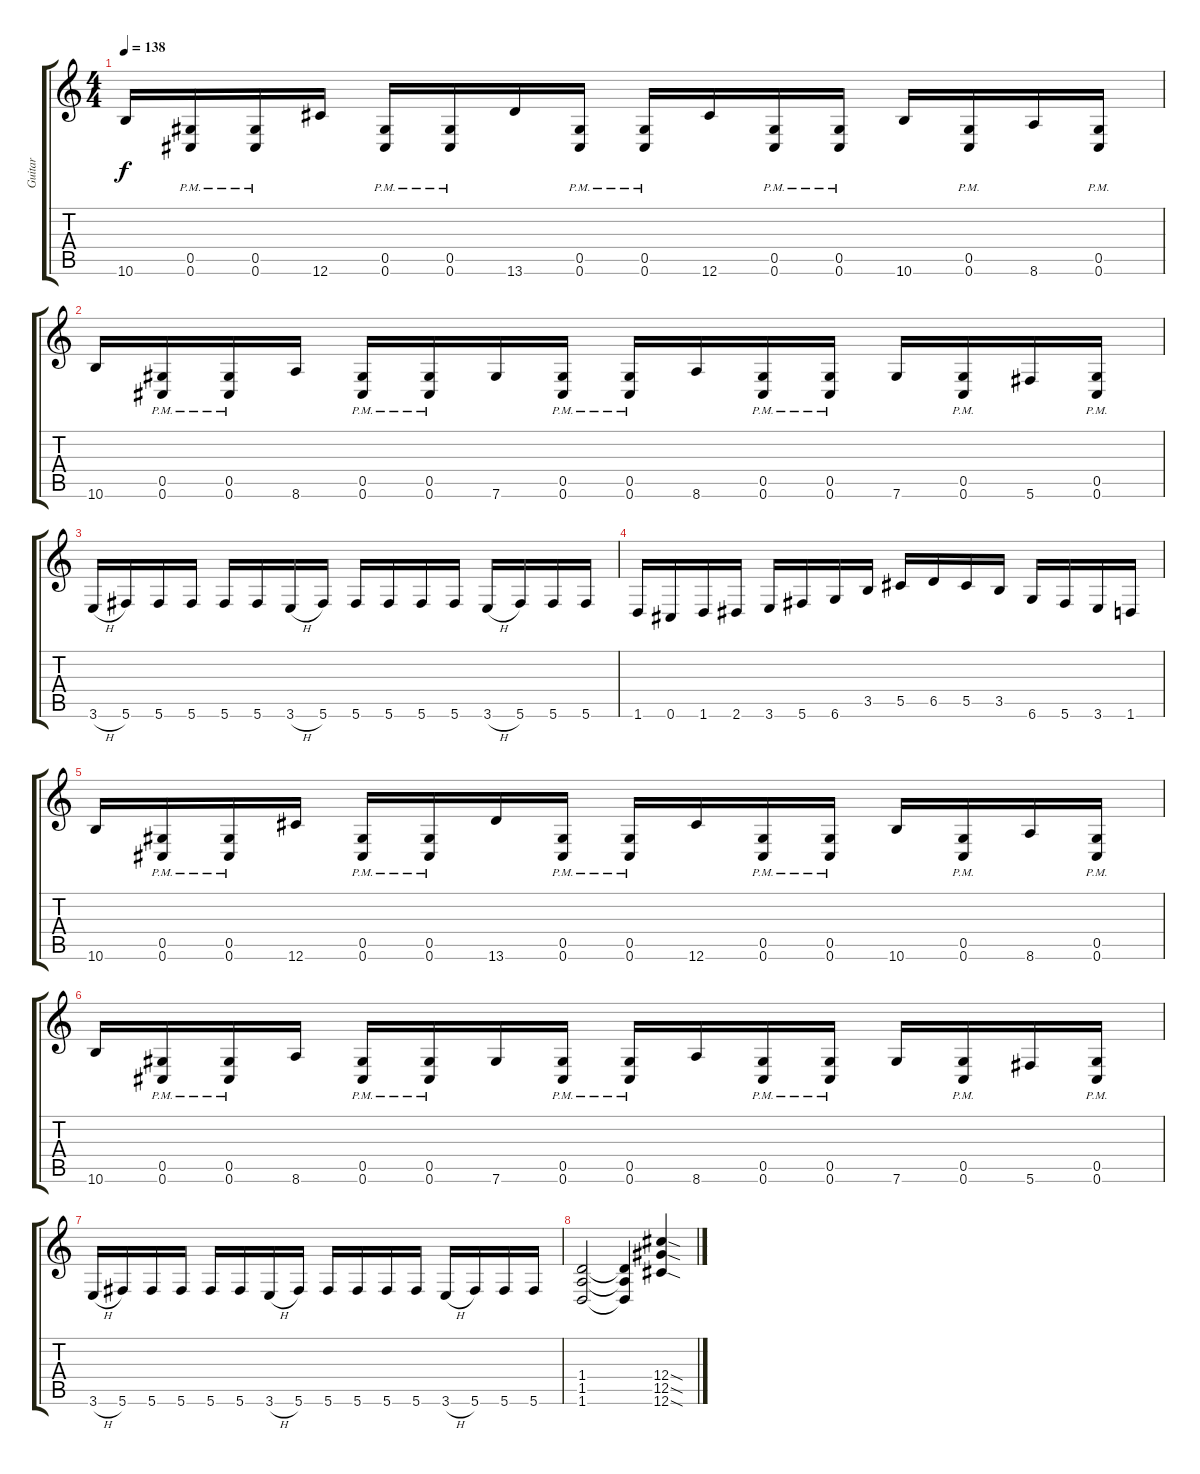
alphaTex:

\track ("Guitar" "Guitar") {instrument overdrivenguitar}
\staff {score tabs}
\tuning (Eb4 Bb3 Gb3 Db3 Ab2 Db2) {hide}
\ts (4 4)
\tempo 138
\clef g2
\ks c
10.6.16{dy f} (0.5{pm} 0.6{pm}).16 (0.5{pm} 0.6{pm}).16 12.6.16 (0.5{pm} 0.6{pm}).16 (0.5{pm} 0.6{pm}).16 13.6.16 (0.5{pm} 0.6{pm}).16 (0.5{pm} 0.6{pm}).16 12.6.16 (0.5{pm} 0.6{pm}).16 (0.5{pm} 0.6{pm}).16 10.6.16 (0.5{pm} 0.6{pm}).16 8.6.16 (0.5{pm} 0.6{pm}).16 |
10.6.16 (0.5{pm} 0.6{pm}).16 (0.5{pm} 0.6{pm}).16 8.6.16 (0.5{pm} 0.6{pm}).16 (0.5{pm} 0.6{pm}).16 7.6.16 (0.5{pm} 0.6{pm}).16 (0.5{pm} 0.6{pm}).16 8.6.16 (0.5{pm} 0.6{pm}).16 (0.5{pm} 0.6{pm}).16 7.6.16 (0.5{pm} 0.6{pm}).16 5.6.16 (0.5{pm} 0.6{pm}).16 |
3.6{h}.16 5.6.16 5.6.16 5.6.16 5.6.16 5.6.16 3.6{h}.16 5.6.16 5.6.16 5.6.16 5.6.16 5.6.16 3.6{h}.16 5.6.16 5.6.16 5.6.16 |
1.6.16 0.6.16 1.6.16 2.6.16 3.6.16 5.6.16 6.6.16 3.5.16 5.5.16 6.5.16 5.5.16 3.5.16 6.6.16 5.6.16 3.6.16 1.6.16 |
10.6.16 (0.5{pm} 0.6{pm}).16 (0.5{pm} 0.6{pm}).16 12.6.16 (0.5{pm} 0.6{pm}).16 (0.5{pm} 0.6{pm}).16 13.6.16 (0.5{pm} 0.6{pm}).16 (0.5{pm} 0.6{pm}).16 12.6.16 (0.5{pm} 0.6{pm}).16 (0.5{pm} 0.6{pm}).16 10.6.16 (0.5{pm} 0.6{pm}).16 8.6.16 (0.5{pm} 0.6{pm}).16 |
10.6.16 (0.5{pm} 0.6{pm}).16 (0.5{pm} 0.6{pm}).16 8.6.16 (0.5{pm} 0.6{pm}).16 (0.5{pm} 0.6{pm}).16 7.6.16 (0.5{pm} 0.6{pm}).16 (0.5{pm} 0.6{pm}).16 8.6.16 (0.5{pm} 0.6{pm}).16 (0.5{pm} 0.6{pm}).16 7.6.16 (0.5{pm} 0.6{pm}).16 5.6.16 (0.5{pm} 0.6{pm}).16 |
3.6{h}.16 5.6.16 5.6.16 5.6.16 5.6.16 5.6.16 3.6{h}.16 5.6.16 5.6.16 5.6.16 5.6.16 5.6.16 3.6{h}.16 5.6.16 5.6.16 5.6.16 |
(1.4 1.5 1.6).2 (1.4{t} 1.5{t} 1.6{t}).4 (12.4{sod} 12.5{sod} 12.6{sod}).4
